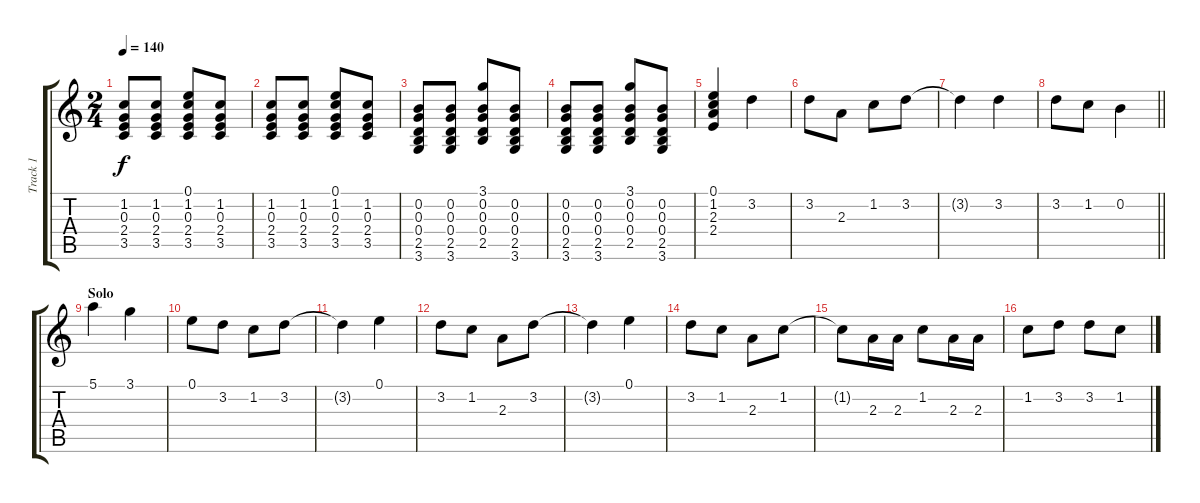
\track ("Track 1" "Track 1") {instrument acousticguitarsteel}
\staff {score tabs}
\tuning (E4 B3 G3 D3 A2 E2) {hide}
\ts (2 4)
\tempo 140
\clef g2
\ks c
(1.2 0.3 2.4 3.5).8{dy f} (1.2 0.3 2.4 3.5).8 (0.1 1.2 0.3 2.4 3.5).8 (1.2 0.3 2.4 3.5).8 |
(1.2 0.3 2.4 3.5).8 (1.2 0.3 2.4 3.5).8 (0.1 1.2 0.3 2.4 3.5).8 (1.2 0.3 2.4 3.5).8 |
(0.2 0.3 0.4 2.5 3.6).8 (0.2 0.3 0.4 2.5 3.6).8 (3.1 0.2 0.3 0.4 2.5).8 (0.2 0.3 0.4 2.5 3.6).8 |
(0.2 0.3 0.4 2.5 3.6).8 (0.2 0.3 0.4 2.5 3.6).8 (3.1 0.2 0.3 0.4 2.5).8 (0.2 0.3 0.4 2.5 3.6).8 |
(0.1 1.2 2.3 2.4).4 3.2.4 |
3.2.8 2.3.8 1.2.8 3.2.8 |
3.2{t}.4 3.2.4 |
\barLineRight lightlight
3.2.8 1.2.8 0.2.4 |
\section ("" "Solo")
5.1.4 3.1.4 |
0.1.8 3.2.8 1.2.8 3.2.8 |
3.2{t}.4 0.1.4 |
3.2.8 1.2.8 2.3.8 3.2.8 |
3.2{t}.4 0.1.4 |
3.2.8 1.2.8 2.3.8 1.2.8 |
1.2{t}.8 2.3.16 2.3.16 1.2.8 2.3.16 2.3.16 |
1.2.8 3.2.8 3.2.8 1.2.8
